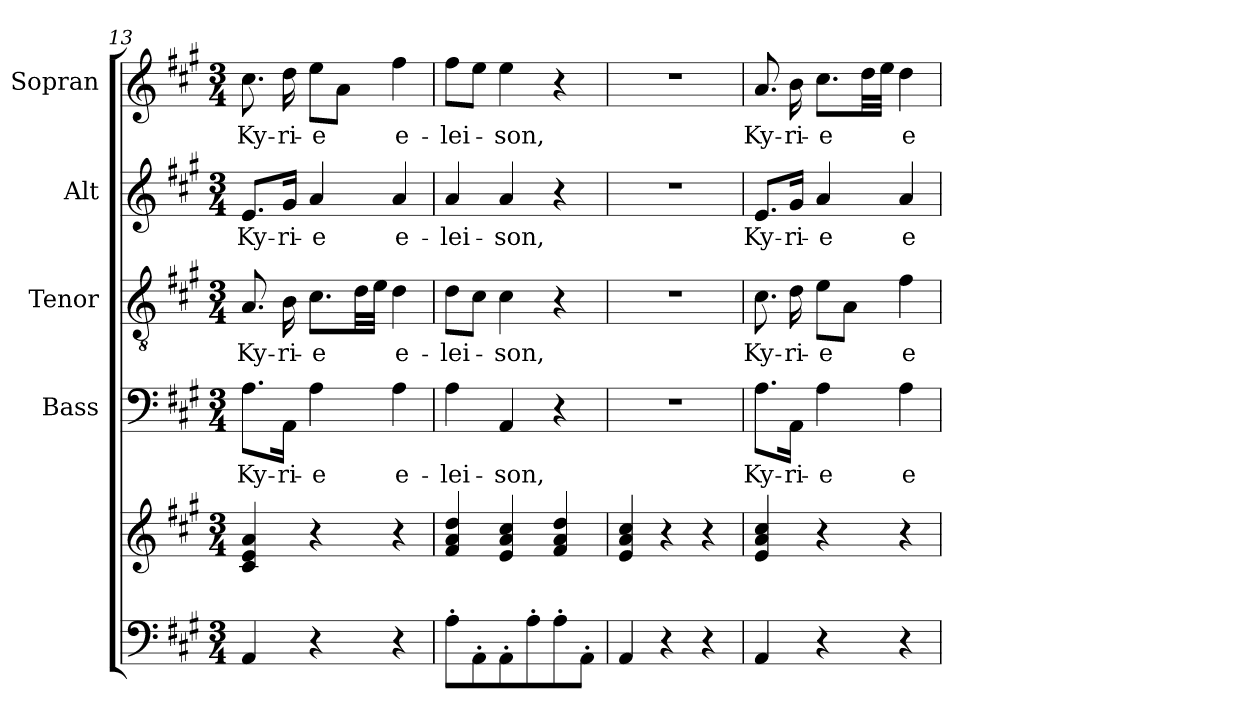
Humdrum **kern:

**kern	**kern	**kern	**text	**kern	**text	**kern	**text	**kern	**text
*part5	*part5	*part4	*part4	*part3	*part3	*part2	*part2	*part1	*part1
*staff6	*staff5	*staff4	*staff4	*staff3	*staff3	*staff2	*staff2	*staff1	*staff1
*	*	*I"Bass	*	*I"Tenor	*	*I"Alt	*	*I"Sopran	*
*	*	*I'B.	*	*I'T.	*	*I'A.	*	*I'S.	*
!!LO:PB:g=z
*clefF4	*clefG2	*clefF4	*	*clefGv2	*	*clefG2	*	*clefG2	*
*k[f#c#g#]	*k[f#c#g#]	*k[f#c#g#]	*	*k[f#c#g#]	*	*k[f#c#g#]	*	*k[f#c#g#]	*
*A:	*A:	*A:	*	*A:	*	*A:	*	*A:	*
*M3/4	*M3/4	*M3/4	*	*M3/4	*	*M3/4	*	*M3/4	*
=13	=13	=13	=13	=13	=13	=13	=13	=13	=13
!	!	!	!LO:LY:b	!	!LO:LY:b	!	!LO:LY:b	!	!LO:LY:b
4AA/	4c#/ 4e/ 4a/	8.A\L	Ky-	8.A/	Ky-	8.e/L	Ky-	8.cc#\	Ky-
!	!	!	!LO:LY:b	!	!LO:LY:b	!	!LO:LY:b	!	!LO:LY:b
.	.	16AA\Jk	-ri-	16B\	-ri-	16g#/Jk	-ri-	16dd\	-ri-
!	!	!	!LO:LY:b	!	!LO:LY:b	!	!LO:LY:b	!	!LO:LY:b
4r	4r	4A\	-e	8.c#\L	-e	4a/	-e	8ee\L	-e
.	.	.	.	.	.	.	.	8a\J	.
.	.	.	.	32d\LL	.	.	.	.	.
.	.	.	.	32e\JJJ	.	.	.	.	.
!	!	!	!LO:LY:b	!	!LO:LY:b	!	!LO:LY:b	!	!LO:LY:b
4r	4r	4A\	e-	4d\	e-	4a/	e-	4ff#\	e-
=14	=14	=14	=14	=14	=14	=14	=14	=14	=14
!	!	!	!LO:LY:b	!	!LO:LY:b	!	!LO:LY:b	!	!LO:LY:b
8A'>\L	4f#/ 4a/ 4dd/	4A\	-lei-	8d\L	-lei-	4a/	-lei-	8ff#\L	-lei-
8AA'>\	.	.	.	8c#\J	.	.	.	8ee\J	.
!	!	!	!LO:LY:b	!	!LO:LY:b	!	!LO:LY:b	!	!LO:LY:b
8AA'>\	4e/ 4a/ 4cc#/	4AA/	-son,	4c#\	-son,	4a/	-son,	4ee\	-son,
8A'>\	.	.	.	.	.	.	.	.	.
8A'>\	4f#/ 4a/ 4dd/	4r	.	4r	.	4r	.	4r	.
8AA'>\J	.	.	.	.	.	.	.	.	.
=15	=15	=15	=15	=15	=15	=15	=15	=15	=15
4AA/	4e/ 4a/ 4cc#/	2.r	.	2.r	.	2.r	.	2.r	.
4r	4r	.	.	.	.	.	.	.	.
4r	4r	.	.	.	.	.	.	.	.
=16	=16	=16	=16	=16	=16	=16	=16	=16	=16
!	!	!	!LO:LY:b	!	!LO:LY:b	!	!LO:LY:b	!	!LO:LY:b
4AA/	4e/ 4a/ 4cc#/	8.A\L	Ky-	8.c#\	Ky-	8.e/L	Ky-	8.a/	Ky-
!	!	!	!LO:LY:b	!	!LO:LY:b	!	!LO:LY:b	!	!LO:LY:b
.	.	16AA\Jk	-ri-	16d\	-ri-	16g#/Jk	-ri-	16b\	-ri-
!	!	!	!LO:LY:b	!	!LO:LY:b	!	!LO:LY:b	!	!LO:LY:b
4r	4r	4A\	-e	8e\L	-e	4a/	-e	8.cc#\L	-e
.	.	.	.	8A\J	.	.	.	.	.
.	.	.	.	.	.	.	.	32dd\LL	.
.	.	.	.	.	.	.	.	32ee\JJJ	.
!	!	!	!LO:LY:b	!	!LO:LY:b	!	!LO:LY:b	!	!LO:LY:b
4r	4r	4A\	e-	4f#\	e-	4a/	e-	4dd\	e-
=	=	=	=	=	=	=	=	=	=
*-	*-	*-	*-	*-	*-	*-	*-	*-	*-
